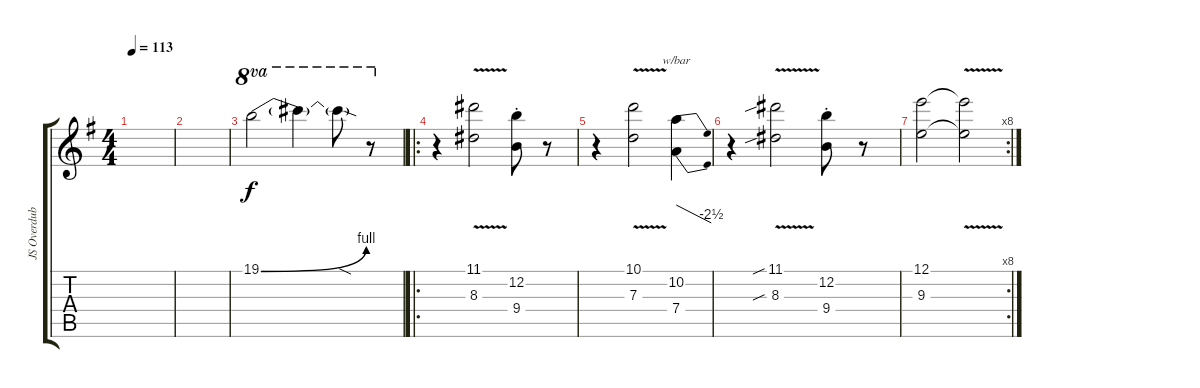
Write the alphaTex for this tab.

\track ("JS Overdub" "JS Overdub") {instrument overdrivenguitar}
\staff {score tabs}
\tuning (E4 B3 G3 D3 A2 E2) {hide}
\ts (4 4)
\tempo 113
\clef g2
\ks g
|
|
19.1{be (bend 0 0 60 4)}.2{ot 8va} 19.1{t}.4{ot 8va} 19.1{sod t}.8{ot 8va} r.8{ot 8va} |
\ro
r.4 (11.1{v} 8.3).2{volume 10} (12.2{st} 9.4{st}).8 r.8 |
r.4 (10.1{v} 7.3{v}).2 (10.2 7.4).4{tbe (dive default 0 0 60 -10)} |
r.4 (11.1{v sib} 8.3{sib}).2 (12.2{st} 9.4{st}).8 r.8 |
\rc 8
(12.1 9.3).2 (12.1{v t} 9.3{v t}).2
